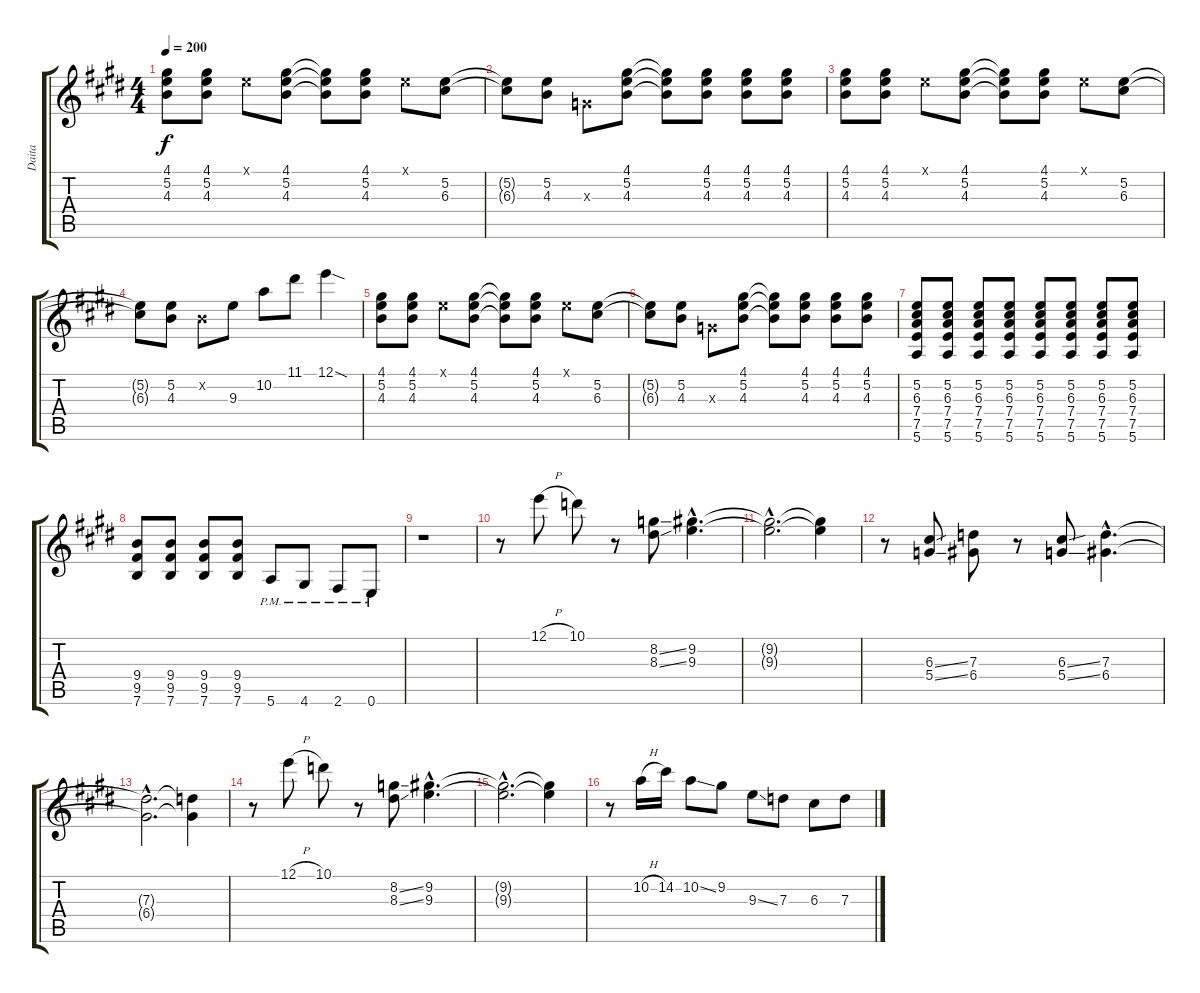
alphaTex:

\track ("Daita" "Daita") {instrument overdrivenguitar}
\staff {score tabs}
\tuning (E4 B3 G3 D3 A2 E2) {hide}
\ts (4 4)
\tempo 200
\clef g2
\ks e
(4.1 5.2 4.3).8{dy f} (4.1 5.2 4.3).8 0.1{x}.8 (4.1 5.2 4.3).8 (4.1{t} 5.2{t} 4.3{t}).8 (4.1 5.2 4.3).8 0.1{x}.8 (5.2 6.3).8 |
(5.2{t} 6.3{t}).8 (5.2 4.3).8 0.3{x}.8 (4.1 5.2 4.3).8 (4.1{t} 5.2{t} 4.3{t}).8 (4.1 5.2 4.3).8 (4.1 5.2 4.3).8 (4.1 5.2 4.3).8 |
(4.1 5.2 4.3).8 (4.1 5.2 4.3).8 0.1{x}.8 (4.1 5.2 4.3).8 (4.1{t} 5.2{t} 4.3{t}).8 (4.1 5.2 4.3).8 0.1{x}.8 (5.2 6.3).8 |
(5.2{t} 6.3{t}).8 (5.2 4.3).8 0.2{x}.8 9.3.8 10.2.8 11.1.8 12.1{sod}.4 |
(4.1 5.2 4.3).8 (4.1 5.2 4.3).8 0.1{x}.8 (4.1 5.2 4.3).8 (4.1{t} 5.2{t} 4.3{t}).8 (4.1 5.2 4.3).8 0.1{x}.8 (5.2 6.3).8 |
(5.2{t} 6.3{t}).8 (5.2 4.3).8 0.3{x}.8 (4.1 5.2 4.3).8 (4.1{t} 5.2{t} 4.3{t}).8 (4.1 5.2 4.3).8 (4.1 5.2 4.3).8 (4.1 5.2 4.3).8 |
(5.2 6.3 7.4 7.5 5.6).8 (5.2 6.3 7.4 7.5 5.6).8 (5.2 6.3 7.4 7.5 5.6).8 (5.2 6.3 7.4 7.5 5.6).8 (5.2 6.3 7.4 7.5 5.6).8 (5.2 6.3 7.4 7.5 5.6).8 (5.2 6.3 7.4 7.5 5.6).8 (5.2 6.3 7.4 7.5 5.6).8 |
(9.4 9.5 7.6).8 (9.4 9.5 7.6).8 (9.4 9.5 7.6).8 (9.4 9.5 7.6).8 5.6{pm}.8 4.6{pm}.8 2.6{pm}.8 0.6{pm}.8 |
r.1 |
r.8 12.1{h}.8 10.1.8 r.8 (8.2{ss} 8.3{ss}).8 (9.2{hac} 9.3{hac}).4{d} |
(9.2{hac t} 9.3{hac t}).2{d} (9.2{t} 9.3{t}).4 |
r.8 (6.3{ss} 5.4{ss}).8 (7.3 6.4).8 r.8 (6.3{ss} 5.4{ss}).8 (7.3{hac} 6.4{hac}).4{d} |
(7.3{hac t} 6.4{hac t}).2{d} (7.3{t} 6.4{t}).4 |
r.8 12.1{h}.8 10.1.8 r.8 (8.2{ss} 8.3{ss}).8 (9.2{hac} 9.3{hac}).4{d} |
(9.2{hac t} 9.3{hac t}).2{d} (9.2{t} 9.3{t}).4 |
r.8 10.2{h}.16 14.2.16 10.2{ss}.8 9.2.8 9.3{ss}.8 7.3.8 6.3.8 7.3.8
